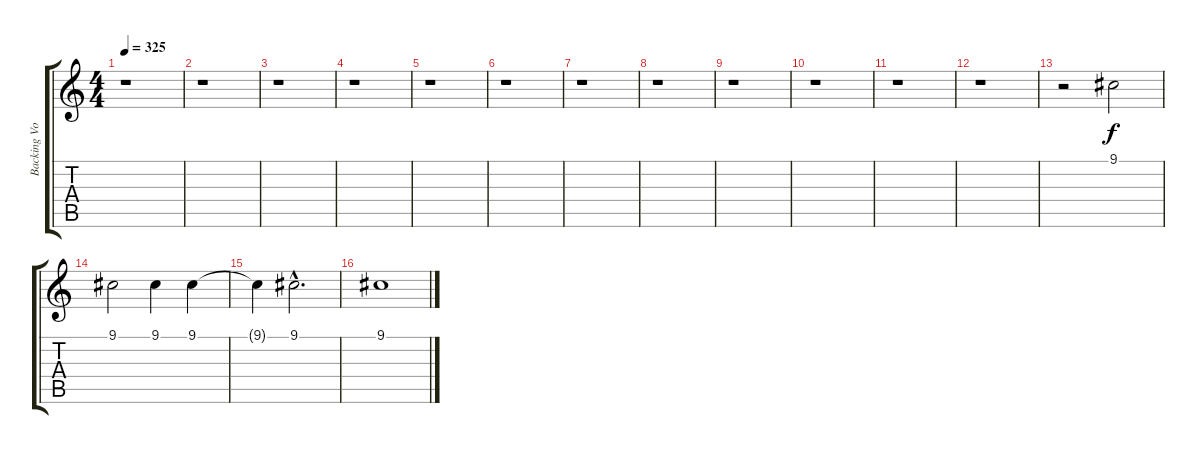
\track ("Backing Vocals" "Backing Vo") {instrument tenorsax}
\staff {score tabs}
\tuning (E4 B3 G3 D3 A2 E2) {hide}
\ts (4 4)
\tempo 325
\clef g2
\ks c
r.1{dy f} |
r.1 |
r.1 |
r.1 |
r.1 |
r.1 |
r.1 |
r.1 |
r.1 |
r.1 |
r.1 |
r.1 |
r.2 9.1.2 |
9.1.2 9.1.4 9.1.4 |
9.1{t}.4 9.1{hac}.2{d} |
9.1.1
